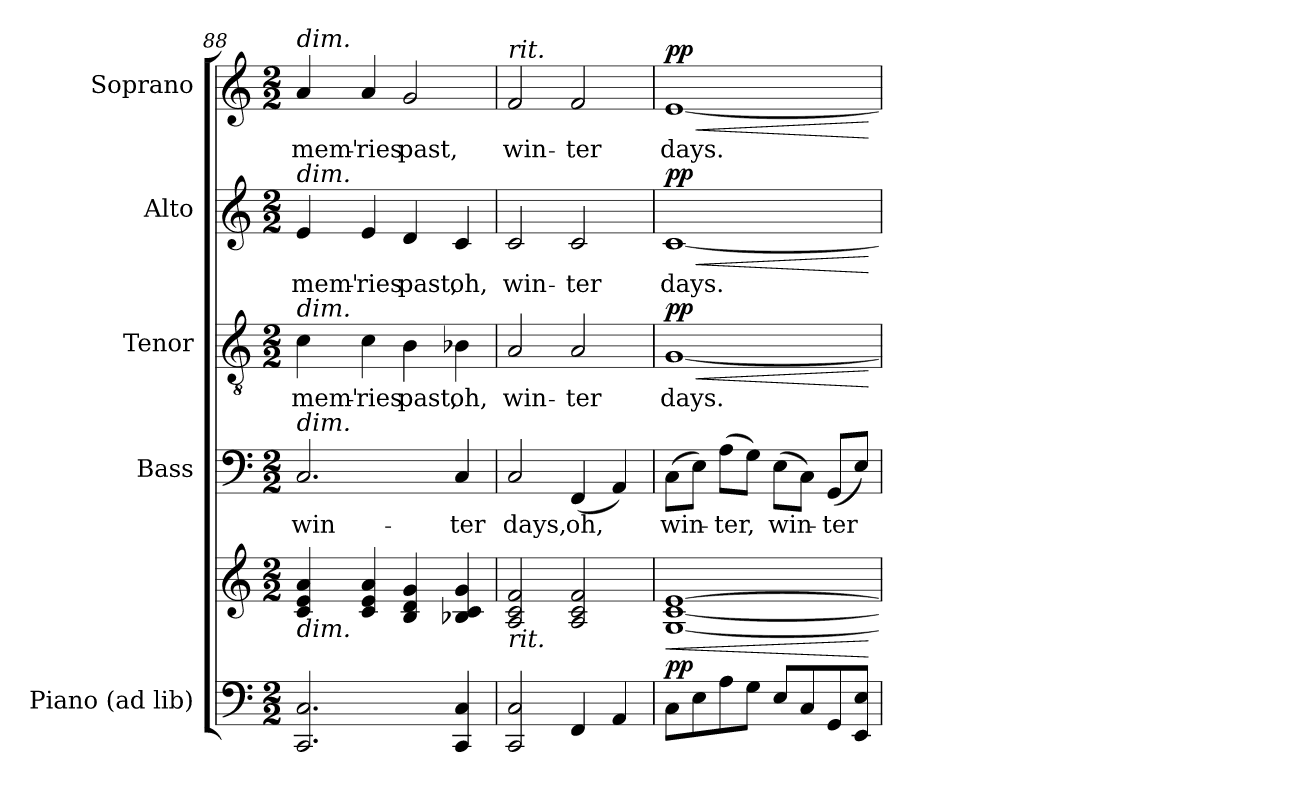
**kern	**kern	**dynam	**kern	**text	**kern	**text	**dynam	**kern	**text	**dynam	**kern	**text	**dynam
*part5	*part5	*part5	*part4	*part4	*part3	*part3	*part3	*part2	*part2	*part2	*part1	*part1	*part1
*staff6	*staff5	*staff5/6	*staff4	*staff4	*staff3	*staff3	*staff3	*staff2	*staff2	*staff2	*staff1	*staff1	*staff1
*I"Piano (ad lib)	*	*	*I"Bass	*	*I"Tenor	*	*	*I"Alto	*	*	*I"Soprano	*	*
*I'Pno.	*	*	*I'B.	*	*I'T.	*	*	*I'A.	*	*	*I'S.	*	*
*clefF4	*clefG2	*	*clefF4	*	*clefGv2	*	*	*clefG2	*	*	*clefG2	*	*
*	*	*	*	*	*ITrd7c12	*	*	*	*	*	*	*	*
*k[]	*k[]	*	*k[]	*	*k[]	*	*	*k[]	*	*	*k[]	*	*
*C:	*C:	*	*C:	*	*C:	*	*	*C:	*	*	*C:	*	*
*M2/2	*M2/2	*	*M2/2	*	*M2/2	*	*	*M2/2	*	*	*M2/2	*	*
=88	=88	=88	=88	=88	=88	=88	=88	=88	=88	=88	=88	=88	=88
!	!	!	!	!LO:LY:b:color=#000000	!	!	!	!	!	!	!	!	!
!	!	!	!	!	!	!LO:LY:b:color=#000000	!	!	!	!	!	!	!
!	!	!	!	!	!	!	!	!	!LO:LY:b:color=#000000	!	!	!	!
!	!	!	!	!	!	!	!	!	!	!	!LO:TX:a:i:t=dim.	!	!
!	!	!	!	!	!	!	!	!LO:TX:a:i:t=dim.	!	!	!	!	!
!	!	!	!	!	!LO:TX:a:i:t=dim.	!	!	!	!	!	!	!	!
!	!	!	!LO:TX:a:i:t=dim.	!	!	!	!	!	!	!	!	!	!
!	!LO:TX:b:i:t=dim.	!	!	!	!	!	!	!	!	!	!	!	!
!	!	!	!	!	!	!	!	!	!	!	!	!LO:LY:b:color=#000000	!
2.CCi/ 2.Ci	4ci/ 4ei 4ai	.	2.Ci/	win-	4Ci\	mem'-	.	4ei/	mem'-	.	4ai/	mem'-	.
!	!	!	!	!	!	!LO:LY:b:color=#000000	!	!	!	!	!	!	!
!	!	!	!	!	!	!	!	!	!LO:LY:b:color=#000000	!	!	!	!
!	!	!	!	!	!	!	!	!	!	!	!	!LO:LY:b:color=#000000	!
.	4ci/ 4ei 4ai	.	.	.	4Ci\	-ries	.	4ei/	-ries	.	4ai/	-ries	.
!	!	!	!	!	!	!LO:LY:b:color=#000000	!	!	!	!	!	!	!
!	!	!	!	!	!	!	!	!	!LO:LY:b:color=#000000	!	!	!	!
!	!	!	!	!	!	!	!	!	!	!	!	!LO:LY:b:color=#000000	!
.	4Bi/ 4di 4gi	.	.	.	4BBi\	past,	.	4di/	past,	.	2gi/	past,	.
!	!	!	!	!LO:LY:b:color=#000000	!	!	!	!	!	!	!	!	!
!	!	!	!	!	!	!LO:LY:b:color=#000000	!	!	!	!	!	!	!
!	!	!	!	!	!	!	!	!	!LO:LY:b:color=#000000	!	!	!	!
4CCi/ 4Ci	4B-Xi/ 4ci 4gi	.	4Ci/	-ter	4BB-Xi\	oh,	.	4ci/	oh,	.	.	.	.
=89	=89	=89	=89	=89	=89	=89	=89	=89	=89	=89	=89	=89	=89
!	!	!	!	!LO:LY:b:color=#000000	!	!	!	!	!	!	!	!	!
!	!	!	!	!	!	!LO:LY:b:color=#000000	!	!	!	!	!	!	!
!	!	!	!	!	!	!	!	!	!LO:LY:b:color=#000000	!	!	!	!
!	!	!	!	!	!	!	!	!	!	!	!LO:TX:a:i:t=rit.	!	!
!	!LO:TX:b:i:t=rit.	!	!	!	!	!	!	!	!	!	!	!	!
!	!	!	!	!	!	!	!	!	!	!	!	!LO:LY:b:color=#000000	!
2CCi/ 2Ci	2Ai/ 2ci 2fi	.	2Ci/	days,	2AAi/	win-	.	2ci/	win-	.	2fi/	win-	.
!	!	!	!	!LO:LY:b:color=#000000	!	!	!	!	!	!	!	!	!
!	!	!	!	!	!	!LO:LY:b:color=#000000	!	!	!	!	!	!	!
!	!	!	!	!	!	!	!	!	!LO:LY:b:color=#000000	!	!	!	!
!	!	!	!	!	!	!	!	!	!	!	!	!LO:LY:b:color=#000000	!
4FFi/	2Ai/ 2ci 2fi	.	(4FFi/	oh,	2AAi/	-ter	.	2ci/	-ter	.	2fi/	-ter	.
4AAi/	.	.	4AAi/)	.	.	.	.	.	.	.	.	.	.
=90	=90	=90	=90	=90	=90	=90	=90	=90	=90	=90	=90	=90	=90
!	!	!LO:HP:b	!	!	!	!	!	!	!	!	!	!	!
!	!	!	!	!LO:LY:b:color=#000000	!	!	!	!	!	!	!	!	!
!	!	!	!	!	!	!LO:LY:b:color=#000000	!LO:HP:b	!	!	!	!	!	!
!	!	!	!	!	!	!	!	!	!LO:LY:b:color=#000000	!LO:HP:b	!	!	!
!	!	!	!	!	!	!	!	!	!	!	!	!LO:LY:b:color=#000000	!LO:HP:b
8Ci\L	[1Gi [1ci [1ei	< pp	(8Ci\L	win-	[1GGi	days.	< pp	[1ci	days.	< pp	[1ei	days.	< pp
8Ei\	.	.	8Ei\J)	.	.	.	.	.	.	.	.	.	.
!	!	!	!	!LO:LY:b:color=#000000	!	!	!	!	!	!	!	!	!
8Ai\	.	.	(8Ai\L	-ter,	.	.	.	.	.	.	.	.	.
8Gi\J	.	.	8Gi\J)	.	.	.	.	.	.	.	.	.	.
!	!	!	!	!LO:LY:b:color=#000000	!	!	!	!	!	!	!	!	!
8Ei/L	.	.	(8Ei\L	win-	.	.	.	.	.	.	.	.	.
8Ci/	.	.	8Ci\J)	.	.	.	.	.	.	.	.	.	.
!	!	!	!	!LO:LY:b:color=#000000	!	!	!	!	!	!	!	!	!
8GGi/	.	.	(8GGi/L	-ter	.	.	.	.	.	.	.	.	.
8EEi/ 8EiJ	.	.	8Ei/J)	.	.	.	.	.	.	.	.	.	.
.	.	[	.	.	.	.	[	.	.	[	.	.	[
=	=	=	=	=	=	=	=	=	=	=	=	=	=
*-	*-	*-	*-	*-	*-	*-	*-	*-	*-	*-	*-	*-	*-
